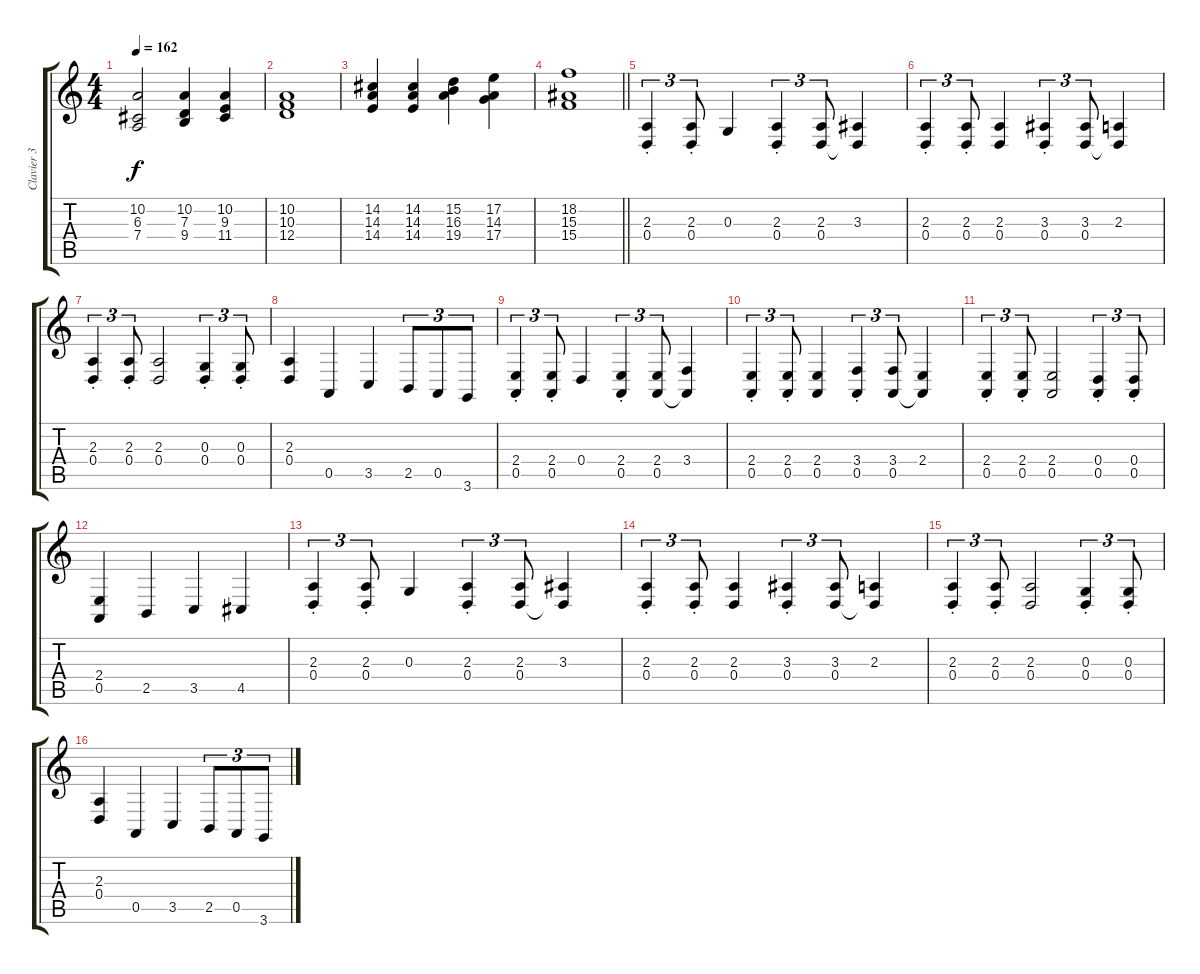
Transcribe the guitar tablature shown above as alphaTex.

\track ("Clavier 3" "Clavier 3") {instrument rockorgan}
\staff {score tabs}
\tuning (E4 B3 G3 D3 A2 E2) {hide}
\ts (4 4)
\tempo 162
\clef g2
\ks c
(10.2 6.3 7.4).2{dy f} (10.2 7.3 9.4).4 (10.2 9.3 11.4).4 |
(10.2 10.3 12.4).1 |
(14.2 14.3 14.4).4 (14.2 14.3 14.4).4 (15.2 16.3 19.4).4 (17.2 14.3 17.4).4 |
\barLineRight lightlight
(18.2 15.3 15.4).1 |
(2.3{st} 0.4{st}).4{tu (3 2)} (2.3{st} 0.4{st}).8{tu (3 2)} 0.3.4 (2.3{st} 0.4{st}).4{tu (3 2)} (2.3 0.4).8{tu (3 2)} (3.3 0.4{t}).4 |
(2.3{st} 0.4{st}).4{tu (3 2)} (2.3{st} 0.4{st}).8{tu (3 2)} (2.3 0.4).4 (3.3{st} 0.4{st}).4{tu (3 2)} (3.3 0.4).8{tu (3 2)} (2.3 0.4{t}).4 |
(2.3{st} 0.4{st}).4{tu (3 2)} (2.3{st} 0.4{st}).8{tu (3 2)} (2.3 0.4).2 (0.3{st} 0.4{st}).4{tu (3 2)} (0.3{st} 0.4{st}).8{tu (3 2)} |
(2.3 0.4).4 0.5.4 3.5.4 2.5.8{tu (3 2)} 0.5.8{tu (3 2)} 3.6.8{tu (3 2)} |
(2.4{st} 0.5{st}).4{tu (3 2)} (2.4{st} 0.5{st}).8{tu (3 2)} 0.4.4 (2.4{st} 0.5{st}).4{tu (3 2)} (2.4 0.5).8{tu (3 2)} (3.4 0.5{t}).4 |
(2.4{st} 0.5{st}).4{tu (3 2)} (2.4{st} 0.5{st}).8{tu (3 2)} (2.4 0.5).4 (3.4{st} 0.5{st}).4{tu (3 2)} (3.4 0.5).8{tu (3 2)} (2.4 0.5{t}).4 |
(2.4{st} 0.5{st}).4{tu (3 2)} (2.4{st} 0.5{st}).8{tu (3 2)} (2.4 0.5).2 (0.4{st} 0.5{st}).4{tu (3 2)} (0.4{st} 0.5{st}).8{tu (3 2)} |
(2.4 0.5).4 2.5.4 3.5.4 4.5.4 |
(2.3{st} 0.4{st}).4{tu (3 2)} (2.3{st} 0.4{st}).8{tu (3 2)} 0.3.4 (2.3{st} 0.4{st}).4{tu (3 2)} (2.3 0.4).8{tu (3 2)} (3.3 0.4{t}).4 |
(2.3{st} 0.4{st}).4{tu (3 2)} (2.3{st} 0.4{st}).8{tu (3 2)} (2.3 0.4).4 (3.3{st} 0.4{st}).4{tu (3 2)} (3.3 0.4).8{tu (3 2)} (2.3 0.4{t}).4 |
(2.3{st} 0.4{st}).4{tu (3 2)} (2.3{st} 0.4{st}).8{tu (3 2)} (2.3 0.4).2 (0.3{st} 0.4{st}).4{tu (3 2)} (0.3{st} 0.4{st}).8{tu (3 2)} |
(2.3 0.4).4 0.5.4 3.5.4 2.5.8{tu (3 2)} 0.5.8{tu (3 2)} 3.6.8{tu (3 2)}
